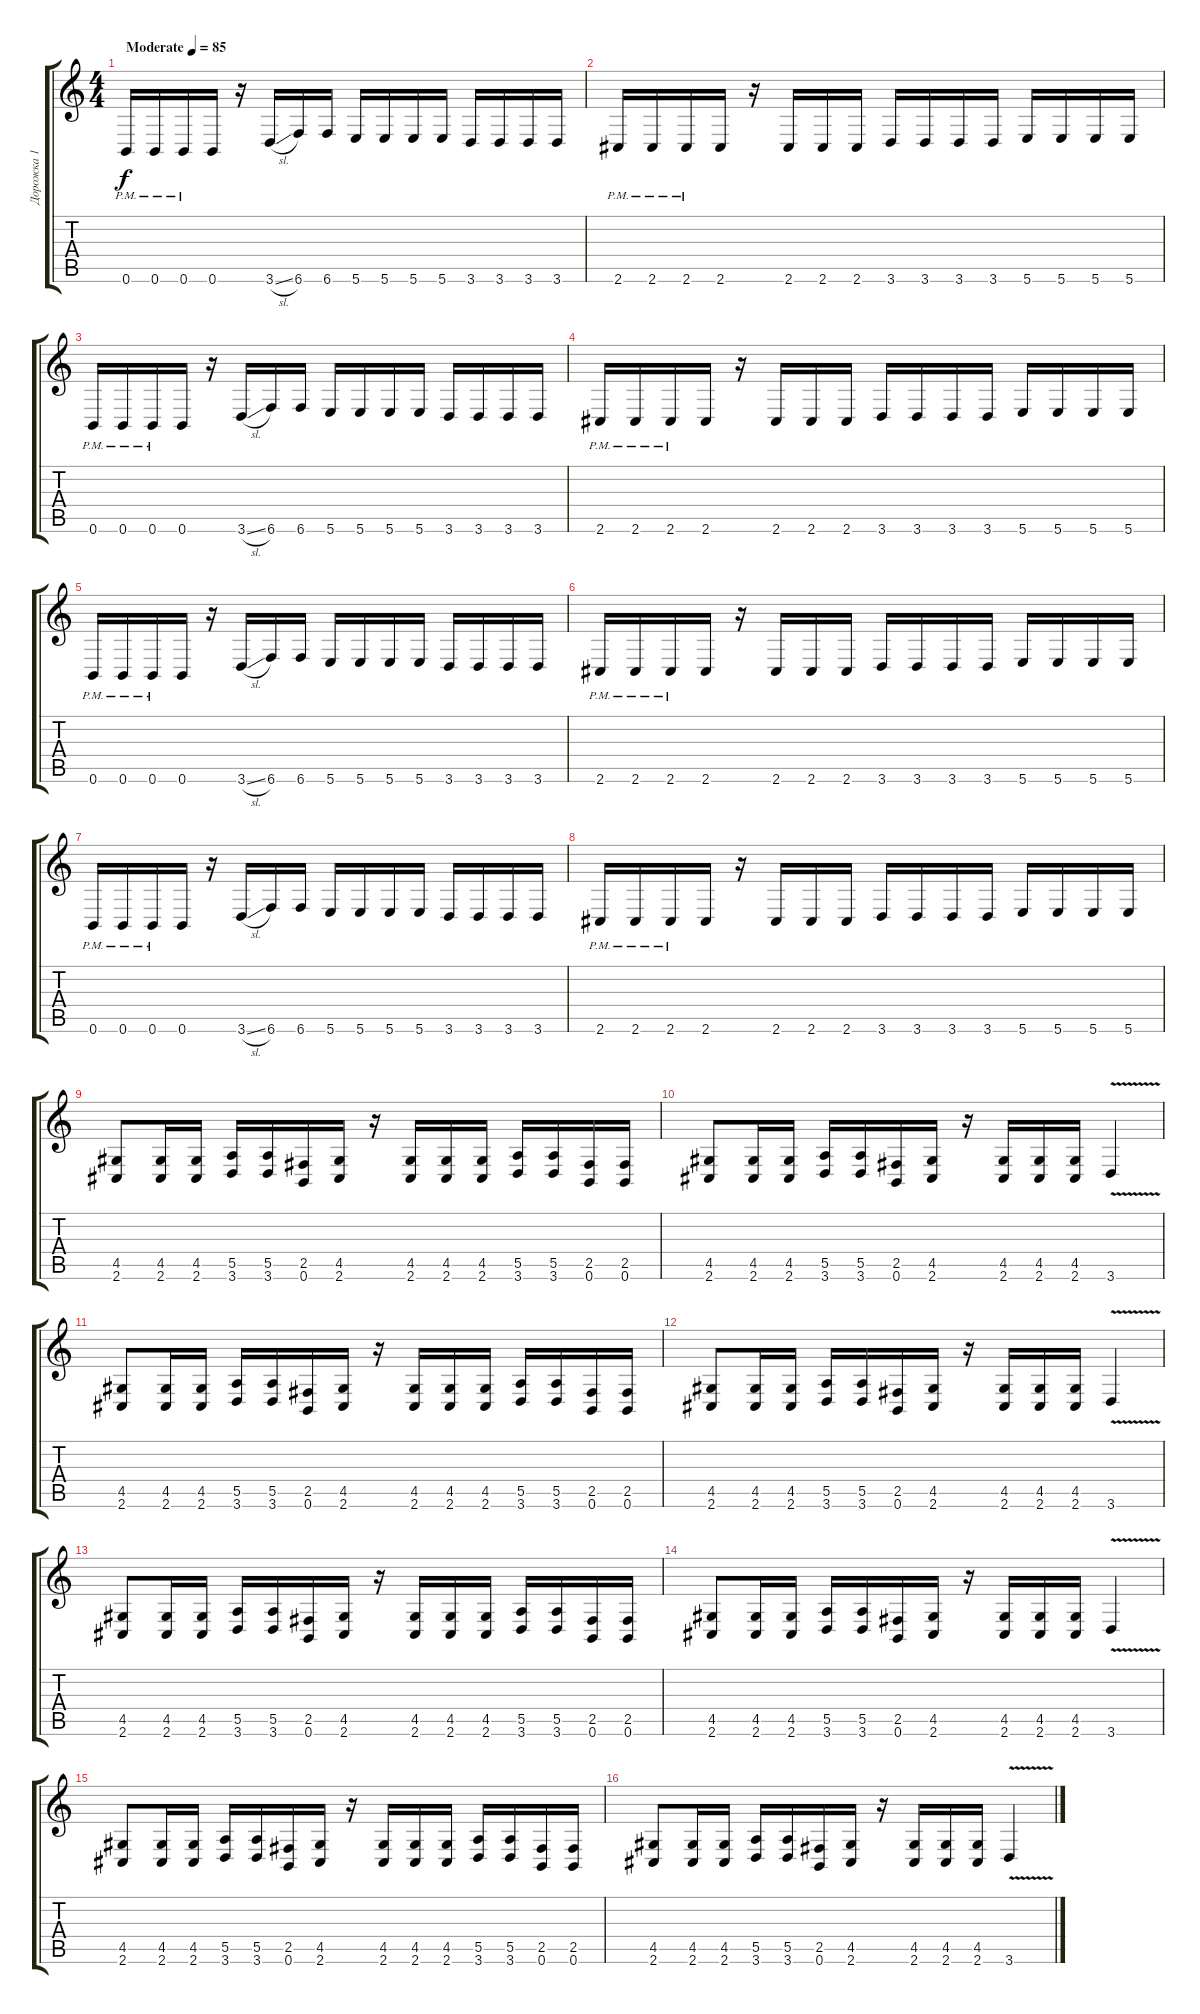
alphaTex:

\track ("Дорожка 1" "Дорожка 1") {instrument distortionguitar}
\staff {score tabs}
\tuning (B3 Gb3 D3 A2 E2 B1) {hide}
\ts (4 4)
\tempo (85 "Moderate")
\clef g2
\ks c
0.6{pm}.16{dy f instrument distortionguitar} 0.6{pm}.16 0.6{pm}.16 0.6.16 r.16 3.6{sl}.16 6.6.16 6.6.16 5.6.16 5.6.16 5.6.16 5.6.16 3.6.16 3.6.16 3.6.16 3.6.16 |
2.6{pm}.16 2.6{pm}.16 2.6{pm}.16 2.6.16 r.16 2.6.16 2.6.16 2.6.16 3.6.16 3.6.16 3.6.16 3.6.16 5.6.16 5.6.16 5.6.16 5.6.16 |
0.6{pm}.16 0.6{pm}.16 0.6{pm}.16 0.6.16 r.16 3.6{sl}.16 6.6.16 6.6.16 5.6.16 5.6.16 5.6.16 5.6.16 3.6.16 3.6.16 3.6.16 3.6.16 |
2.6{pm}.16 2.6{pm}.16 2.6{pm}.16 2.6.16 r.16 2.6.16 2.6.16 2.6.16 3.6.16 3.6.16 3.6.16 3.6.16 5.6.16 5.6.16 5.6.16 5.6.16 |
0.6{pm}.16 0.6{pm}.16 0.6{pm}.16 0.6.16 r.16 3.6{sl}.16 6.6.16 6.6.16 5.6.16 5.6.16 5.6.16 5.6.16 3.6.16 3.6.16 3.6.16 3.6.16 |
2.6{pm}.16 2.6{pm}.16 2.6{pm}.16 2.6.16 r.16 2.6.16 2.6.16 2.6.16 3.6.16 3.6.16 3.6.16 3.6.16 5.6.16 5.6.16 5.6.16 5.6.16 |
0.6{pm}.16 0.6{pm}.16 0.6{pm}.16 0.6.16 r.16 3.6{sl}.16 6.6.16 6.6.16 5.6.16 5.6.16 5.6.16 5.6.16 3.6.16 3.6.16 3.6.16 3.6.16 |
2.6{pm}.16 2.6{pm}.16 2.6{pm}.16 2.6.16 r.16 2.6.16 2.6.16 2.6.16 3.6.16 3.6.16 3.6.16 3.6.16 5.6.16 5.6.16 5.6.16 5.6.16 |
(4.5 2.6).8 (4.5 2.6).16 (4.5 2.6).16 (5.5 3.6).16 (5.5 3.6).16 (2.5 0.6).16 (4.5 2.6).16 r.16 (4.5 2.6).16 (4.5 2.6).16 (4.5 2.6).16 (5.5 3.6).16 (5.5 3.6).16 (2.5 0.6).16 (2.5 0.6).16 |
(4.5 2.6).8 (4.5 2.6).16 (4.5 2.6).16 (5.5 3.6).16 (5.5 3.6).16 (2.5 0.6).16 (4.5 2.6).16 r.16 (4.5 2.6).16 (4.5 2.6).16 (4.5 2.6).16 3.6{v}.4 |
(4.5 2.6).8 (4.5 2.6).16 (4.5 2.6).16 (5.5 3.6).16 (5.5 3.6).16 (2.5 0.6).16 (4.5 2.6).16 r.16 (4.5 2.6).16 (4.5 2.6).16 (4.5 2.6).16 (5.5 3.6).16 (5.5 3.6).16 (2.5 0.6).16 (2.5 0.6).16 |
(4.5 2.6).8 (4.5 2.6).16 (4.5 2.6).16 (5.5 3.6).16 (5.5 3.6).16 (2.5 0.6).16 (4.5 2.6).16 r.16 (4.5 2.6).16 (4.5 2.6).16 (4.5 2.6).16 3.6{v}.4 |
(4.5 2.6).8 (4.5 2.6).16 (4.5 2.6).16 (5.5 3.6).16 (5.5 3.6).16 (2.5 0.6).16 (4.5 2.6).16 r.16 (4.5 2.6).16 (4.5 2.6).16 (4.5 2.6).16 (5.5 3.6).16 (5.5 3.6).16 (2.5 0.6).16 (2.5 0.6).16 |
(4.5 2.6).8 (4.5 2.6).16 (4.5 2.6).16 (5.5 3.6).16 (5.5 3.6).16 (2.5 0.6).16 (4.5 2.6).16 r.16 (4.5 2.6).16 (4.5 2.6).16 (4.5 2.6).16 3.6{v}.4 |
(4.5 2.6).8 (4.5 2.6).16 (4.5 2.6).16 (5.5 3.6).16 (5.5 3.6).16 (2.5 0.6).16 (4.5 2.6).16 r.16 (4.5 2.6).16 (4.5 2.6).16 (4.5 2.6).16 (5.5 3.6).16 (5.5 3.6).16 (2.5 0.6).16 (2.5 0.6).16 |
(4.5 2.6).8 (4.5 2.6).16 (4.5 2.6).16 (5.5 3.6).16 (5.5 3.6).16 (2.5 0.6).16 (4.5 2.6).16 r.16 (4.5 2.6).16 (4.5 2.6).16 (4.5 2.6).16 3.6{v}.4
